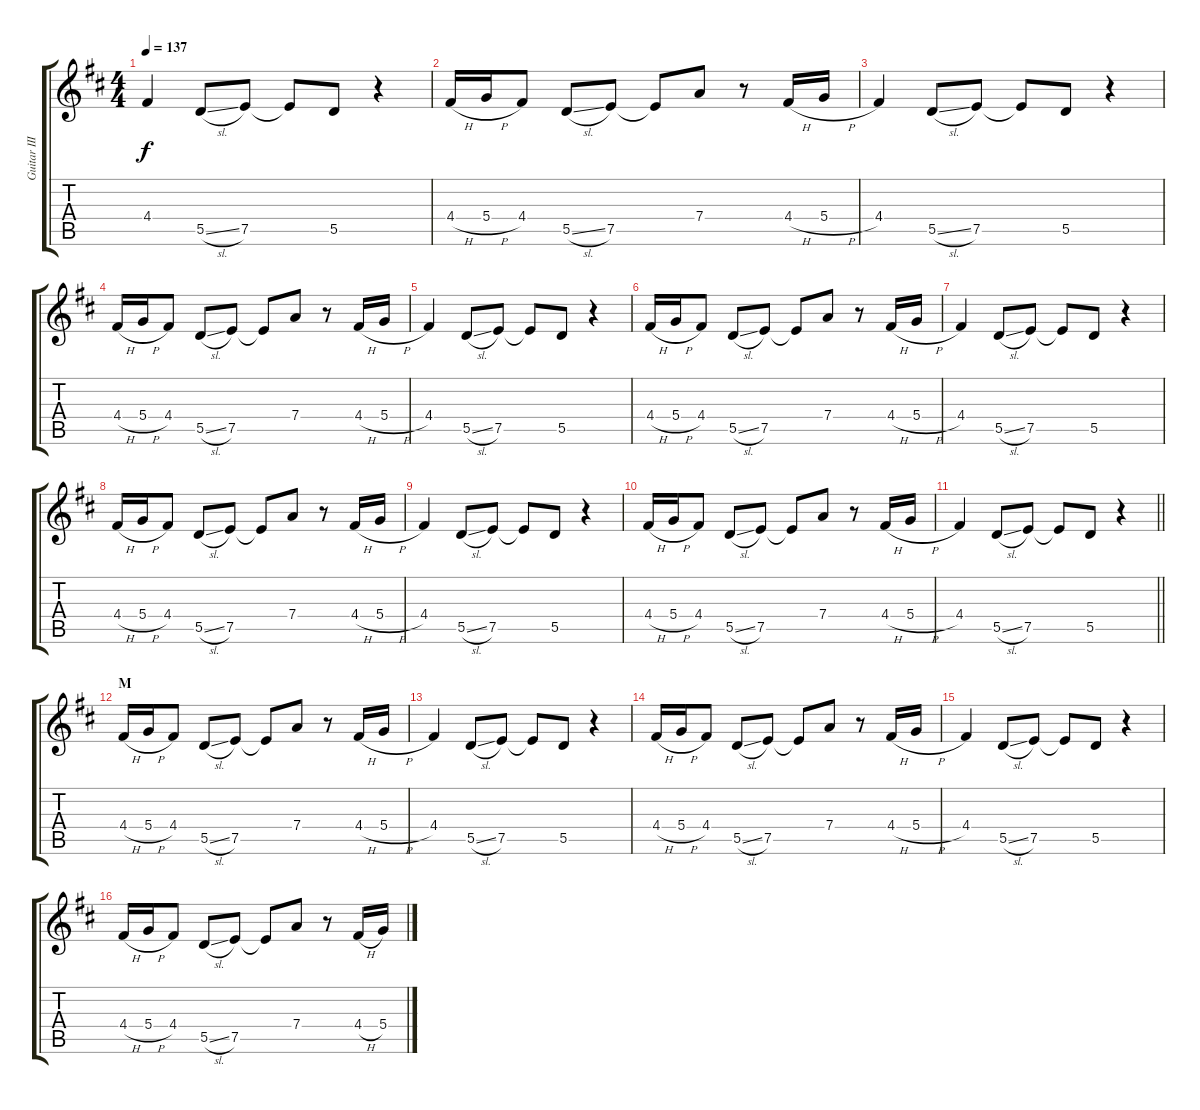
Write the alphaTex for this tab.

\track ("Guitar III" "Guitar III") {instrument electricguitarjazz}
\staff {score tabs}
\tuning (E4 B3 G3 D3 A2 E2) {hide}
\ts (4 4)
\tempo 137
\clef g2
\ks d
4.4.4{dy f} 5.5{sl}.8 7.5.8 7.5{t}.8 5.5.8 r.4 |
4.4{h}.16 5.4{h}.16 4.4.8 5.5{sl}.8 7.5.8 7.5{t}.8 7.4.8 r.8 4.4{h}.16 5.4{h}.16 |
4.4.4 5.5{sl}.8 7.5.8 7.5{t}.8 5.5.8 r.4 |
4.4{h}.16 5.4{h}.16 4.4.8 5.5{sl}.8 7.5.8 7.5{t}.8 7.4.8 r.8 4.4{h}.16 5.4{h}.16 |
4.4.4 5.5{sl}.8 7.5.8 7.5{t}.8 5.5.8 r.4 |
4.4{h}.16 5.4{h}.16 4.4.8 5.5{sl}.8 7.5.8 7.5{t}.8 7.4.8 r.8 4.4{h}.16 5.4{h}.16 |
4.4.4 5.5{sl}.8 7.5.8 7.5{t}.8 5.5.8 r.4 |
4.4{h}.16 5.4{h}.16 4.4.8 5.5{sl}.8 7.5.8 7.5{t}.8 7.4.8 r.8 4.4{h}.16 5.4{h}.16 |
4.4.4 5.5{sl}.8 7.5.8 7.5{t}.8 5.5.8 r.4 |
4.4{h}.16 5.4{h}.16 4.4.8 5.5{sl}.8 7.5.8 7.5{t}.8 7.4.8 r.8 4.4{h}.16 5.4{h}.16 |
\barLineRight lightlight
4.4.4 5.5{sl}.8 7.5.8 7.5{t}.8 5.5.8 r.4 |
\section ("" "M")
4.4{h}.16 5.4{h}.16 4.4.8 5.5{sl}.8 7.5.8 7.5{t}.8 7.4.8 r.8 4.4{h}.16 5.4{h}.16 |
4.4.4 5.5{sl}.8 7.5.8 7.5{t}.8 5.5.8 r.4 |
4.4{h}.16 5.4{h}.16 4.4.8 5.5{sl}.8 7.5.8 7.5{t}.8 7.4.8 r.8 4.4{h}.16 5.4{h}.16 |
4.4.4 5.5{sl}.8 7.5.8 7.5{t}.8 5.5.8 r.4 |
4.4{h}.16 5.4{h}.16 4.4.8 5.5{sl}.8 7.5.8 7.5{t}.8 7.4.8 r.8 4.4{h}.16 5.4{h}.16
